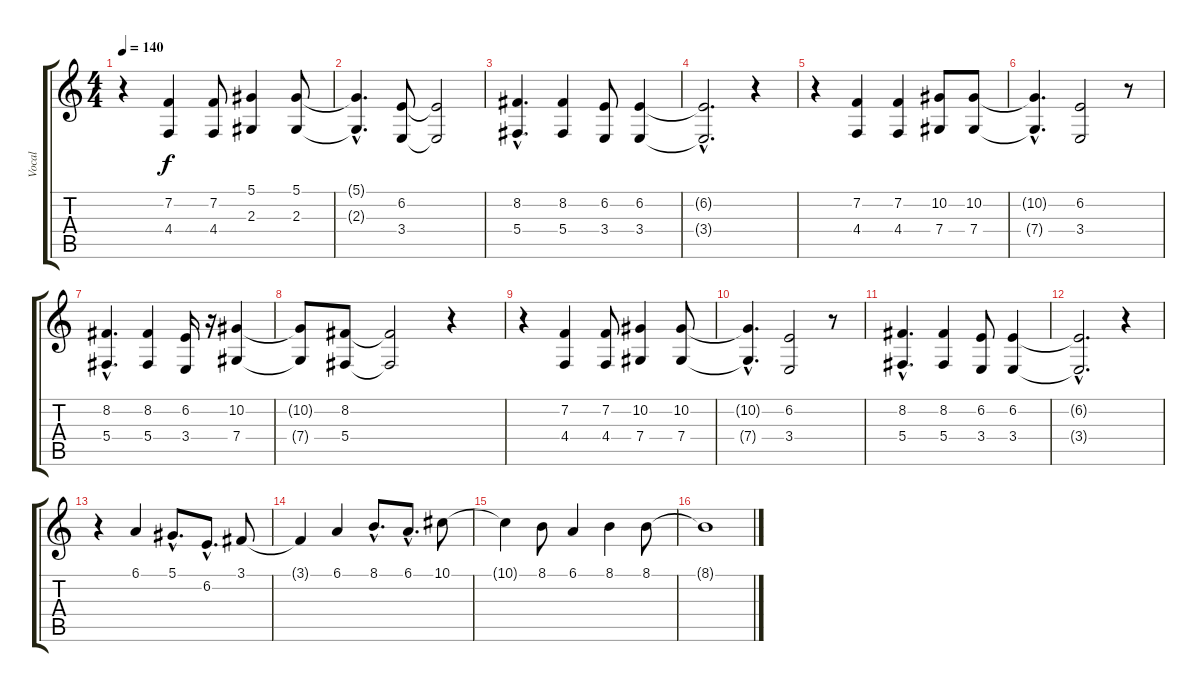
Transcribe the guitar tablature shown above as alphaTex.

\track ("Vocal" "Vocal") {instrument altosax}
\staff {score tabs}
\tuning (Eb4 Bb3 Gb3 Db3 Ab2 Eb2) {hide}
\ts (4 4)
\tempo 140
\clef g2
\ks c
r.4{dy f} (7.2 4.4).4 (7.2 4.4).8 (5.1 2.3).4 (5.1 2.3).8 |
(5.1{hac t} 2.3{hac t}).4{d} (6.2 3.4).8 (6.2{t} 3.4{t}).2 |
(8.2{hac} 5.4{hac}).4{d} (8.2 5.4).4 (6.2 3.4).8 (6.2 3.4).4 |
(6.2{hac t} 3.4{hac t}).2{d} r.4 |
r.4 (7.2 4.4).4 (7.2 4.4).4 (10.2 7.4).8 (10.2 7.4).8 |
(10.2{hac t} 7.4{hac t}).4{d} (6.2 3.4).2 r.8 |
(8.2{hac} 5.4{hac}).4{d} (8.2 5.4).4 (6.2 3.4).16 r.16 (10.2 7.4).4 |
(10.2{t} 7.4{t}).8 (8.2 5.4).8 (8.2{t} 5.4{t}).2 r.4 |
r.4 (7.2 4.4).4 (7.2 4.4).8 (10.2 7.4).4 (10.2 7.4).8 |
(10.2{hac t} 7.4{hac t}).4{d} (6.2 3.4).2 r.8 |
(8.2{hac} 5.4{hac}).4{d} (8.2 5.4).4 (6.2 3.4).8 (6.2 3.4).4 |
(6.2{hac t} 3.4{hac t}).2{d} r.4 |
r.4 6.1.4 5.1{hac}.8{d} 6.2{hac}.8{d} 3.1.8 |
3.1{t}.4 6.1.4 8.1{hac}.8{d} 6.1{hac}.8{d} 10.1.8 |
10.1{t}.4 8.1.8 6.1.4 8.1.4 8.1.8 |
8.1{t}.1
